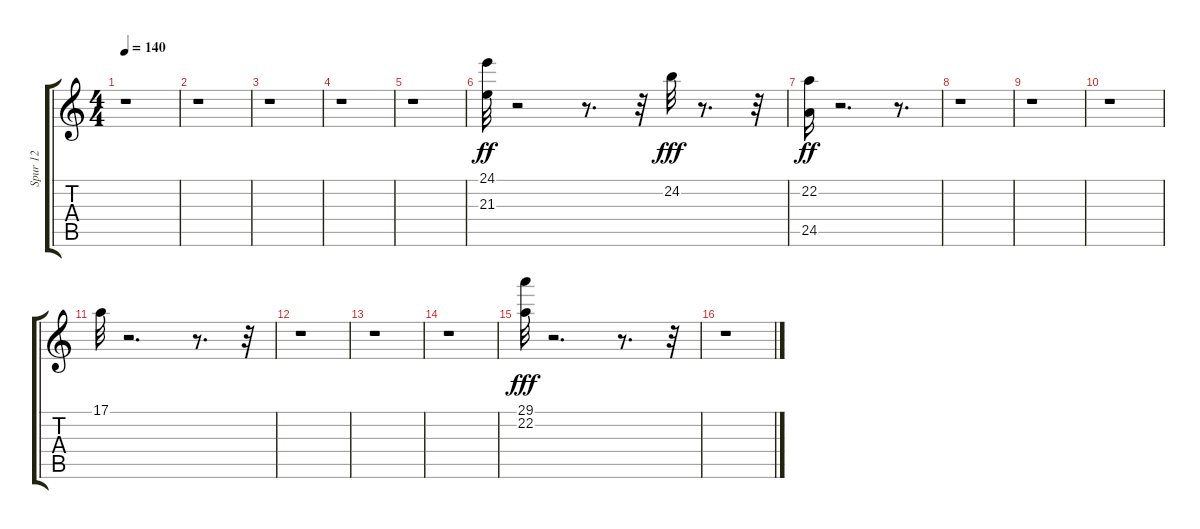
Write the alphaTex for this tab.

\track ("Spur 12" "Spur 12") {instrument orchestrahit}
\staff {score tabs}
\tuning (E4 B3 G3 D3 A2 E2) {hide}
\ts (4 4)
\tempo 140
\clef g2
\ks c
r.1{dy fff} |
r.1 |
r.1 |
r.1 |
r.1 |
(24.1 21.3).32{dy ff} r.2 r.8{d} r.32 24.2.32{dy fff} r.8{d} r.32 |
(22.2 24.5).16{dy ff} r.2{d} r.8{d} |
r.1 |
r.1 |
r.1 |
17.1.32 r.2{d} r.8{d} r.32 |
r.1 |
r.1 |
r.1 |
(29.1 22.2).32{dy fff} r.2{d} r.8{d} r.32 |
r.1
